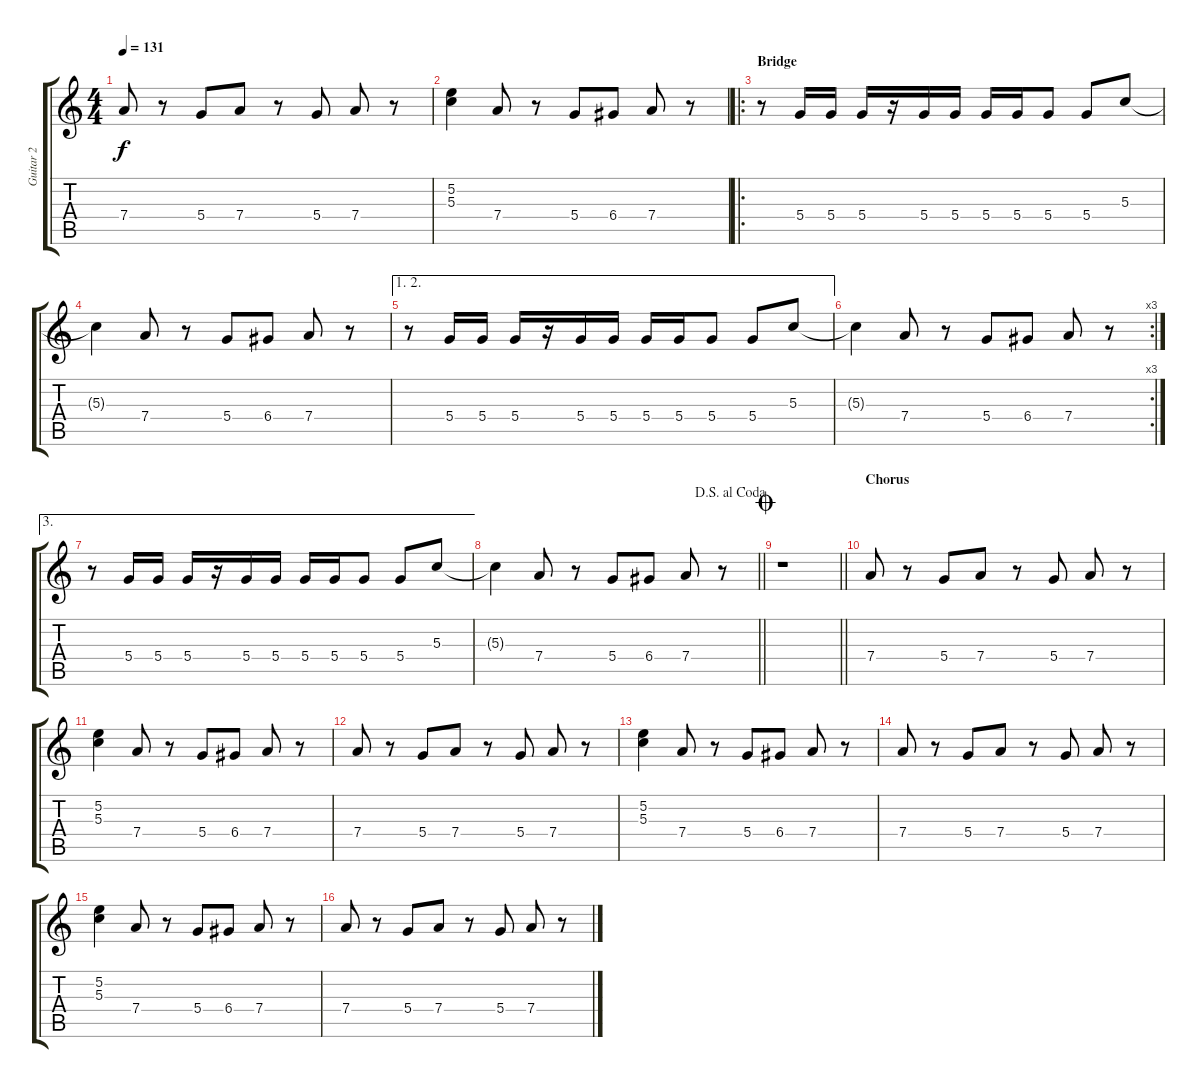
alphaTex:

\track ("Guitar 2" "Guitar 2") {instrument electricguitarclean}
\staff {score tabs}
\tuning (E4 B3 G3 D3 A2 E2) {hide}
\ts (4 4)
\tempo 131
\clef g2
\ks c
7.4.8{dy f} r.8 5.4.8 7.4.8 r.8 5.4.8 7.4.8 r.8 |
(5.2 5.3).4 7.4.8 r.8 5.4.8 6.4.8 7.4.8 r.8 |
\ro
\section ("" "Bridge")
r.8 5.4.16 5.4.16 5.4.16 r.16 5.4.16 5.4.16 5.4.16 5.4.16 5.4.8 5.4.8 5.3.8 |
5.3{t}.4 7.4.8 r.8 5.4.8 6.4.8 7.4.8 r.8 |
\ae (1 2)
r.8 5.4.16 5.4.16 5.4.16 r.16 5.4.16 5.4.16 5.4.16 5.4.16 5.4.8 5.4.8 5.3.8 |
\rc 3
5.3{t}.4 7.4.8 r.8 5.4.8 6.4.8 7.4.8 r.8 |
\ae 3
r.8 5.4.16 5.4.16 5.4.16 r.16 5.4.16 5.4.16 5.4.16 5.4.16 5.4.8 5.4.8 5.3.8 |
\jump dalsegnoalcoda
\barLineRight lightlight
5.3{t}.4 7.4.8 r.8 5.4.8 6.4.8 7.4.8 r.8 |
\jump coda
\barLineRight lightlight
r.1 |
\section ("" "Chorus")
7.4.8 r.8 5.4.8 7.4.8 r.8 5.4.8 7.4.8 r.8 |
(5.2 5.3).4 7.4.8 r.8 5.4.8 6.4.8 7.4.8 r.8 |
7.4.8 r.8 5.4.8 7.4.8 r.8 5.4.8 7.4.8 r.8 |
(5.2 5.3).4 7.4.8 r.8 5.4.8 6.4.8 7.4.8 r.8 |
7.4.8 r.8 5.4.8 7.4.8 r.8 5.4.8 7.4.8 r.8 |
(5.2 5.3).4 7.4.8 r.8 5.4.8 6.4.8 7.4.8 r.8 |
7.4.8 r.8 5.4.8 7.4.8 r.8 5.4.8 7.4.8 r.8
